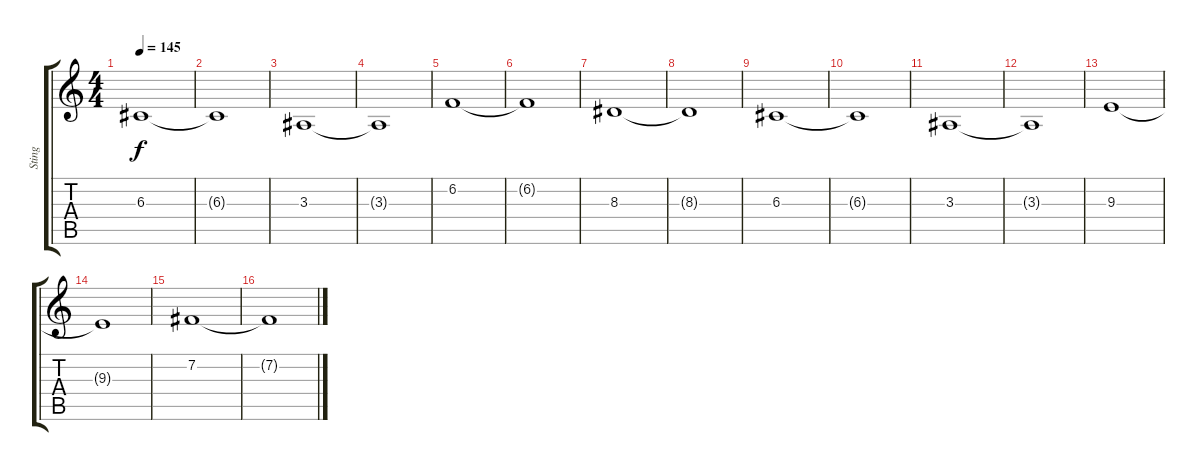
\track ("Sting" "Sting") {instrument stringensemble2}
\staff {score tabs}
\tuning (E4 B3 G3 D3 A2 E2) {hide}
\ts (4 4)
\tempo 145
\clef g2
\ks c
6.3.1{dy f} |
6.3{t}.1 |
3.3.1 |
3.3{t}.1 |
6.2.1 |
6.2{t}.1 |
8.3.1 |
8.3{t}.1 |
6.3.1 |
6.3{t}.1 |
3.3.1 |
3.3{t}.1 |
9.3.1 |
9.3{t}.1 |
7.2.1 |
7.2{t}.1
